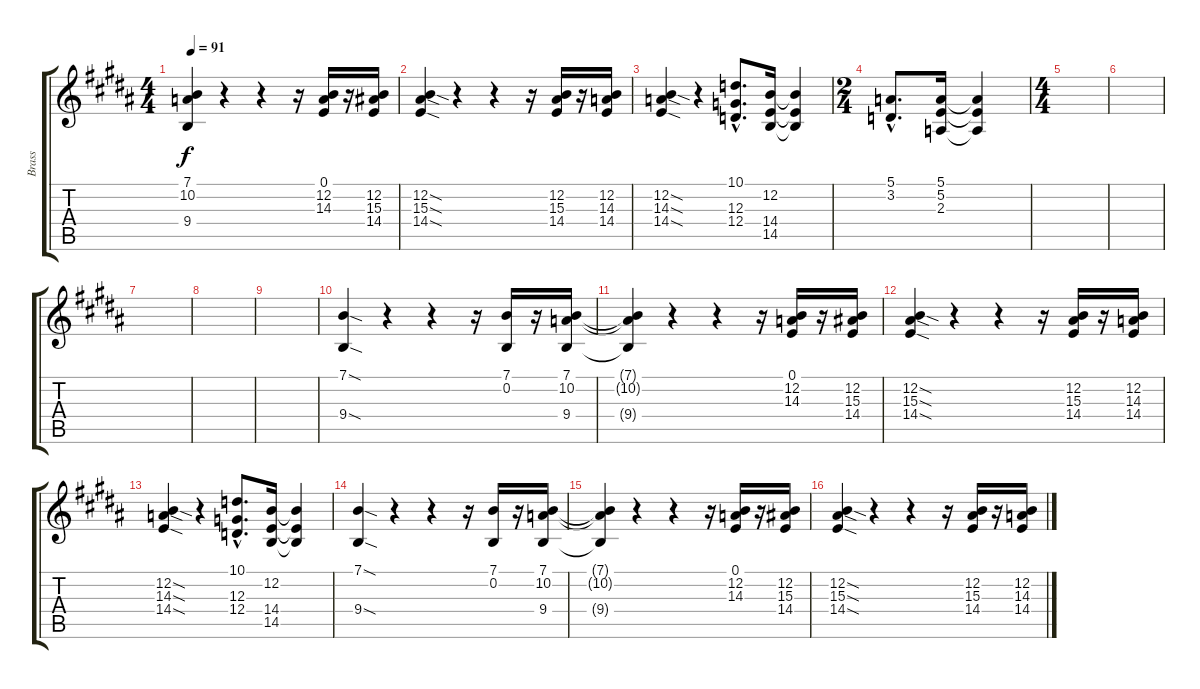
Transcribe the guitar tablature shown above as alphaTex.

\track ("Brass" "Brass") {instrument brasssection}
\staff {score tabs}
\tuning (E4 B3 G3 D3 A2 E2) {hide}
\ts (4 4)
\tempo 91
\clef g2
\ks b
(7.1{t} 10.2{t} 9.4{t}).4{dy f} r.4 r.4 r.16 (0.1 12.2 14.3).16 r.16 (12.2 15.3 14.4).16 |
(12.2{sod} 15.3{sod} 14.4{sod}).4 r.4 r.4 r.16 (12.2 15.3 14.4).16 r.16 (12.2 14.3 14.4).16 |
(12.2{sod} 14.3{sod} 14.4{sod}).4 r.4 (10.1{hac} 12.3{hac} 12.4{hac}).8{d} (12.2 14.4 14.5).16 (12.2{t} 14.4{t} 14.5{t}).4 |
\ts (2 4)
(5.1{hac} 3.2{hac}).8{d} (5.1 5.2 2.3).16 (5.1{t} 5.2{t} 2.3{t}).4 |
\ts (4 4)
|
|
|
|
|
(7.1{sod} 9.4{sod}).4 r.4 r.4 r.16 (7.1 0.2).16 r.16 (7.1 10.2 9.4).16 |
(7.1{t} 10.2{t} 9.4{t}).4 r.4 r.4 r.16 (0.1 12.2 14.3).16 r.16 (12.2 15.3 14.4).16 |
(12.2{sod} 15.3{sod} 14.4{sod}).4 r.4 r.4 r.16 (12.2 15.3 14.4).16 r.16 (12.2 14.3 14.4).16 |
(12.2{sod} 14.3{sod} 14.4{sod}).4 r.4 (10.1{hac} 12.3{hac} 12.4{hac}).8{d} (12.2 14.4 14.5).16 (12.2{t} 14.4{t} 14.5{t}).4 |
(7.1{sod} 9.4{sod}).4 r.4 r.4 r.16 (7.1 0.2).16 r.16 (7.1 10.2 9.4).16 |
(7.1{t} 10.2{t} 9.4{t}).4 r.4 r.4 r.16 (0.1 12.2 14.3).16 r.16 (12.2 15.3 14.4).16 |
(12.2{sod} 15.3{sod} 14.4{sod}).4 r.4 r.4 r.16 (12.2 15.3 14.4).16 r.16 (12.2 14.3 14.4).16
